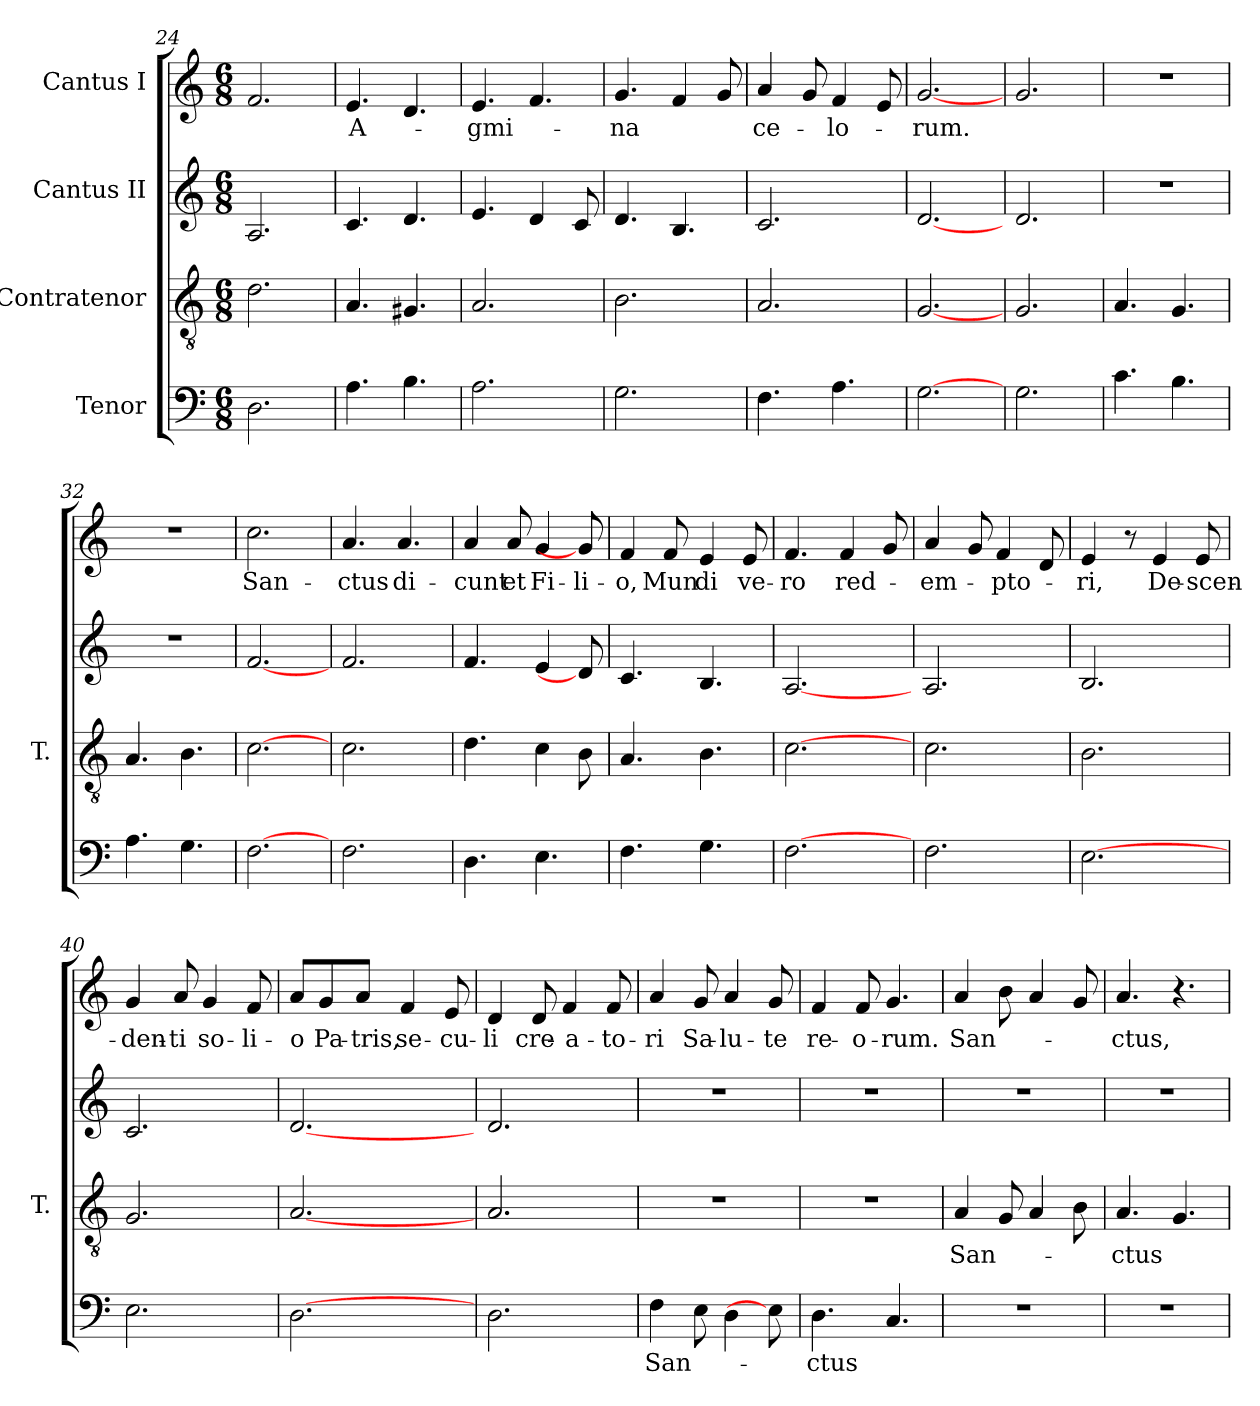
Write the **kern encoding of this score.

**kern	**text	**kern	**text	**kern	**kern	**text
*part4	*part4	*part3	*part3	*part2	*part1	*part1
*staff4	*staff4	*staff3	*staff3	*staff2	*staff1	*staff1
*I"Tenor	*	*I"Contratenor	*	*I"Cantus II	*I"Cantus I	*
*	*	*I'T.	*	*	*	*
*clefF4	*	*clefGv2	*	*clefG2	*clefG2	*
*	*	*ITrd7c12	*	*	*	*
*k[]	*	*k[]	*	*k[]	*k[]	*
*C:	*	*C:	*	*C:	*C:	*
*M6/8	*	*M6/8	*	*M6/8	*M6/8	*
=24	=24	=24	=24	=24	=24	=24
2.Di\	.	2.Di\	.	2.Ai/	2.fi/	.
!!LO:LB:g=z
=25	=25	=25	=25	=25	=25	=25
!	!	!	!	!	!	!LO:LY:b:color=#000000
4.Ai\	.	4.AAi/	.	4.ci/	4.ei/	A-
4.Bi\	.	4.GG#Xi/	.	4.di/	4.di/	.
=26	=26	=26	=26	=26	=26	=26
!	!	!	!	!	!	!LO:LY:b:color=#000000
2.Ai\	.	2.AAi/	.	4.ei/	4.ei/	-gmi-
.	.	.	.	4di/	4.fi/	.
.	.	.	.	8ci/L	.	.
=27	=27	=27	=27	=27	=27	=27
!	!	!	!	!	!	!LO:LY:b:color=#000000
2.Gi\	.	2.BBi\	.	4.di/	4.gi/	-na
.	.	.	.	4.Bi/	4fi/	.
.	.	.	.	.	8gi/L	.
=28	=28	=28	=28	=28	=28	=28
!	!	!	!	!	!	!LO:LY:b:color=#000000
4.Fi\	.	2.AAi/	.	2.ci/	4ai/	ce-
.	.	.	.	.	8gi/L	.
!	!	!	!	!	!	!LO:LY:b:color=#000000
4.Ai\	.	.	.	.	4fi/	-lo-
.	.	.	.	.	8ei/L	.
=29	=29	=29	=29	=29	=29	=29
!	!	!	!	!	!	!LO:LY:b:color=#000000
[2.Gi\	.	[2.GGi/	.	[2.di/	[2.gi/	-rum.
=30	=30	=30	=30	=30	=30	=30
2.Gi\	.	2.GGi/	.	2.di/	2.gi/	.
=31	=31	=31	=31	=31	=31	=31
!	!	!	!	!LO:N:vis=1	!LO:N:vis=1	!
4.ci\	.	4.AAi/	.	2.r	2.r	.
4.Bi\	.	4.GGi/	.	.	.	.
=32	=32	=32	=32	=32	=32	=32
!	!	!	!	!LO:N:vis=1	!LO:N:vis=1	!
4.Ai\	.	4.AAi/	.	2.r	2.r	.
4.Gi\	.	4.BBi\	.	.	.	.
=33	=33	=33	=33	=33	=33	=33
!	!	!	!	!	!	!LO:LY:b:color=#000000
[2.Fi\	.	[2.Ci\	.	[2.fi/	2.cci\	San-
!!LO:PB:g=z
=34	=34	=34	=34	=34	=34	=34
!	!	!	!	!	!	!LO:LY:b:color=#000000
2.Fi\	.	2.Ci\	.	2.fi/	4.ai/	-ctus
!	!	!	!	!	!	!LO:LY:b:color=#000000
.	.	.	.	.	4.ai/	di-
=35	=35	=35	=35	=35	=35	=35
!	!	!	!	!	!	!LO:LY:b:color=#000000
4.Di\	.	4.Di\	.	4.fi/	4ai/	-cunt
!	!	!	!	!	!	!LO:LY:b:color=#000000
.	.	.	.	.	8ai/L	et
!	!	!	!	!	!	!LO:LY:b:color=#000000
4.Ei\	.	4Ci\	.	4ei/	4gi/	Fi-
!	!	!	!	!	!	!LO:LY:b:color=#000000
.	.	8BBi\L	.	8di/L]	8gi/L]	-li-
=36	=36	=36	=36	=36	=36	=36
!	!	!	!	!	!	!LO:LY:b:color=#000000
4.Fi\	.	4.AAi/	.	4.ci/	4fi/	-o,
!	!	!	!	!	!	!LO:LY:b:color=#000000
.	.	.	.	.	8fi/L	Mun
!	!	!	!	!	!	!LO:LY:b:color=#000000
4.Gi\	.	4.BBi\	.	4.Bi/	4ei/	di
!	!	!	!	!	!	!LO:LY:b:color=#000000
.	.	.	.	.	8ei/L	ve-
=37	=37	=37	=37	=37	=37	=37
!	!	!	!	!	!	!LO:LY:b:color=#000000
[2.Fi\	.	[2.Ci\	.	[2.Ai/	4.fi/	-ro
!	!	!	!	!	!	!LO:LY:b:color=#000000
.	.	.	.	.	4fi/	red-
.	.	.	.	.	8gi/L	.
=38	=38	=38	=38	=38	=38	=38
!	!	!	!	!	!	!LO:LY:b:color=#000000
2.Fi\	.	2.Ci\	.	2.Ai/	4ai/	-em-
.	.	.	.	.	8gi/L	.
!	!	!	!	!	!	!LO:LY:b:color=#000000
.	.	.	.	.	4fi/	-pto-
.	.	.	.	.	8di/L	.
=39	=39	=39	=39	=39	=39	=39
!	!	!	!	!	!	!LO:LY:b:color=#000000
[2.Ei\	.	2.BBi\	.	2.Bi/	4ei/	-ri,
.	.	.	.	.	8r	.
!	!	!	!	!	!	!LO:LY:b:color=#000000
.	.	.	.	.	4ei/	De-
!	!	!	!	!	!	!LO:LY:b:color=#000000
.	.	.	.	.	8ei/L	-scen-
=40	=40	=40	=40	=40	=40	=40
!	!	!	!	!	!	!LO:LY:b:color=#000000
2.Ei\	.	2.GGi/	.	2.ci/	4gi/	-den-
!	!	!	!	!	!	!LO:LY:b:color=#000000
.	.	.	.	.	8ai/L	-ti
!	!	!	!	!	!	!LO:LY:b:color=#000000
.	.	.	.	.	4gi/	so-
!	!	!	!	!	!	!LO:LY:b:color=#000000
.	.	.	.	.	8fi/L	-li-
!!LO:LB:g=z
=41	=41	=41	=41	=41	=41	=41
!	!	!	!	!	!	!LO:LY:b:color=#000000
[2.Di\	.	[2.AAi/	.	[2.di/	8ai/L	-o
!	!	!	!	!	!	!LO:LY:b:color=#000000
.	.	.	.	.	8gi/	Pa-
!	!	!	!	!	!	!LO:LY:b:color=#000000
.	.	.	.	.	8ai/J	-tris,
!	!	!	!	!	!	!LO:LY:b:color=#000000
.	.	.	.	.	4fi/	se-
!	!	!	!	!	!	!LO:LY:b:color=#000000
.	.	.	.	.	8ei/L	-cu-
=42	=42	=42	=42	=42	=42	=42
!	!	!	!	!	!	!LO:LY:b:color=#000000
2.Di\	.	2.AAi/	.	2.di/	4di/	-li
!	!	!	!	!	!	!LO:LY:b:color=#000000
.	.	.	.	.	8di/L	cre-
!	!	!	!	!	!	!LO:LY:b:color=#000000
.	.	.	.	.	4fi/	-a-
!	!	!	!	!	!	!LO:LY:b:color=#000000
.	.	.	.	.	8fi/L	-to-
=43	=43	=43	=43	=43	=43	=43
!	!LO:LY:b:color=#000000	!LO:N:vis=1	!	!LO:N:vis=1	!	!LO:LY:b:color=#000000
4Fi\	-San-	2.r	.	2.r	4ai/	-ri
!	!	!	!	!	!	!LO:LY:b:color=#000000
8Ei\L	.	.	.	.	8gi/L	Sa-
!	!	!	!	!	!	!LO:LY:b:color=#000000
4Di\	.	.	.	.	4ai/	-lu-
!	!	!	!	!	!	!LO:LY:b:color=#000000
8Ei\L]	.	.	.	.	8gi/L	-te
=44	=44	=44	=44	=44	=44	=44
!	!LO:LY:b:color=#000000	!LO:N:vis=1	!	!LO:N:vis=1	!	!LO:LY:b:color=#000000
4.Di\	-ctus	2.r	.	2.r	4fi/	re-
!	!	!	!	!	!	!LO:LY:b:color=#000000
.	.	.	.	.	8fi/L	-o-
!	!	!	!	!	!	!LO:LY:b:color=#000000
4.Ci/	.	.	.	.	4.gi/	-rum.
=45	=45	=45	=45	=45	=45	=45
!LO:N:vis=1	!	!	!LO:LY:b:color=#000000	!LO:N:vis=1	!	!LO:LY:b:color=#000000
2.r	.	4AAi/	-San-	2.r	4ai/	San-
.	.	8GGi/L	.	.	8bi\L	.
.	.	4AAi/	.	.	4ai/	.
.	.	8BBi\L	.	.	8gi/L	.
=46	=46	=46	=46	=46	=46	=46
!LO:N:vis=1	!	!	!LO:LY:b:color=#000000	!LO:N:vis=1	!	!LO:LY:b:color=#000000
2.r	.	4.AAi/	-ctus	2.r	4.ai/	-ctus,
.	.	4.GGi/	.	.	4.r	.
=	=	=	=	=	=	=
*-	*-	*-	*-	*-	*-	*-
